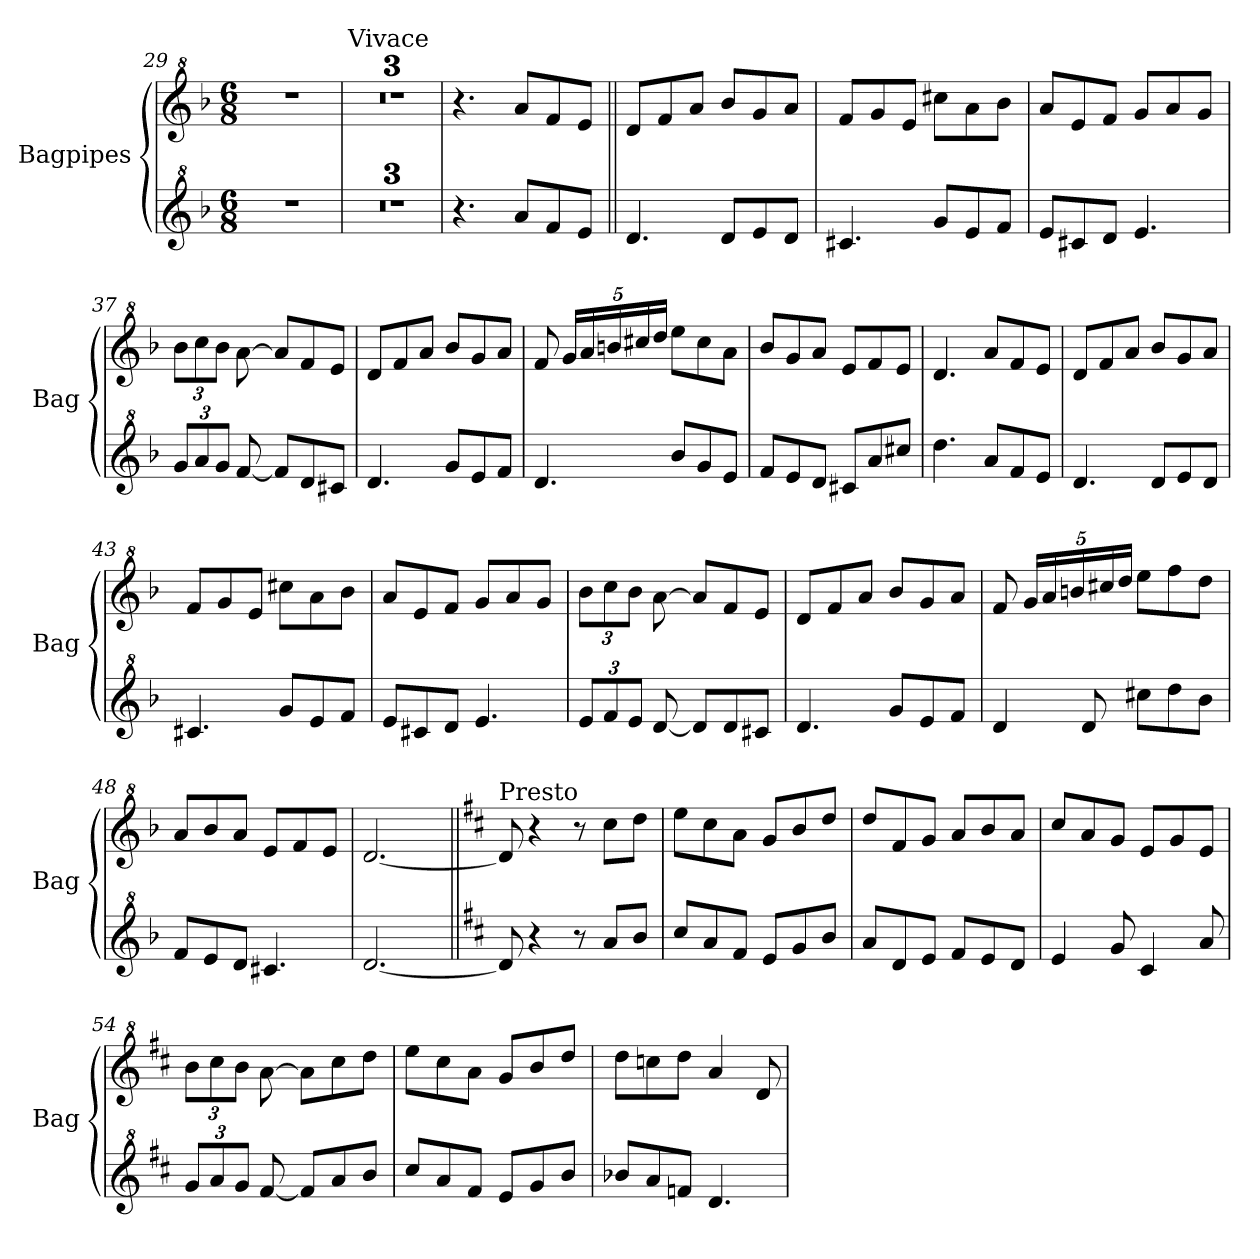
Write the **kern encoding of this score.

**kern	**kern
*part2	*part1
*staff2	*staff1
*I"Bagpipes	*I"Bagpipes
*I'Bag	*I'Bag
*clefG^2	*clefG^2
*k[b-]	*k[b-]
*F:	*F:
*M6/8	*M6/8
=29	=29
2.r	2.r
=30	=30
!	!LO:TX:a:t=Vivace
2.r	2.r
=31	=31
2.r	2.r
=32	=32
2.r	2.r
=33	=33
4.r	4.r
8aa/L	8aa/L
8ff/	8ff/
8ee/J	8ee/J
=34||	=34||
4.dd/	8dd/L
.	8ff/
.	8aa/J
8dd/L	8bb-/L
8ee/	8gg/
8dd/J	8aa/J
!!LO:LB:g=z
=35	=35
4.cc#X/	8ff/L
.	8gg/
.	8ee/J
8gg/L	8ccc#X\L
8ee/	8aa\
8ff/J	8bb-\J
=36	=36
8ee/L	8aa/L
8cc#X/	8ee/
8dd/J	8ff/J
4.ee/	8gg/L
.	8aa/
.	8gg/J
=37	=37
*Xbrackettup	*Xbrackettup
12gg/L	12bb-\L
12aa/	12ccc\
12gg/J	12bb-\J
[8ff/	[8aa\
8ff/L]	8aa/L]
8dd/	8ff/
8cc#X/J	8ee/J
=38	=38
4.dd/	8dd/L
.	8ff/
.	8aa/J
8gg/L	8bb-/L
8ee/	8gg/
8ff/J	8aa/J
=39	=39
4.dd/	8ff/
.	20gg/LL
.	20aa/
.	20bbn/
.	20ccc#X/
.	20ddd/JJ
8bb-/L	8eee\L
8gg/	8ccc#\
8ee/J	8aa\J
=40	=40
8ff/L	8bb-/L
8ee/	8gg/
8dd/J	8aa/J
8cc#X/L	8ee/L
8aa/	8ff/
8ccc#X/J	8ee/J
!!LO:LB:g=z
=41	=41
4.ddd\	4.dd/
8aa/L	8aa/L
8ff/	8ff/
8ee/J	8ee/J
=42	=42
4.dd/	8dd/L
.	8ff/
.	8aa/J
8dd/L	8bb-/L
8ee/	8gg/
8dd/J	8aa/J
=43	=43
4.cc#X/	8ff/L
.	8gg/
.	8ee/J
8gg/L	8ccc#X\L
8ee/	8aa\
8ff/J	8bb-\J
=44	=44
8ee/L	8aa/L
8cc#X/	8ee/
8dd/J	8ff/J
4.ee/	8gg/L
.	8aa/
.	8gg/J
=45	=45
12ee/L	12bb-\L
12ff/	12ccc\
12ee/J	12bb-\J
[8dd/	[8aa\
8dd/L]	8aa/L]
8dd/	8ff/
8cc#X/J	8ee/J
=46	=46
4.dd/	8dd/L
.	8ff/
.	8aa/J
8gg/L	8bb-/L
8ee/	8gg/
8ff/J	8aa/J
!!LO:PB:g=z
=47	=47
4dd/	8ff/
.	20gg/LL
.	20aa/
.	20bbn/
8dd/	.
.	20ccc#X/
.	20ddd/JJ
8ccc#X\L	8eee\L
8ddd\	8fff\
8bb-\J	8ddd\J
=48	=48
8ff/L	8aa/L
8ee/	8bb-/
8dd/J	8aa/J
4.cc#X/	8ee/L
.	8ff/
.	8ee/J
=49	=49
[2.dd/	[2.dd/
=50||	=50||
*k[f#c#]	*k[f#c#]
*D:	*D:
!	!LO:TX:a:t=Presto
8dd/]	8dd/]
4r	4r
8r	8r
8aa/L	8ccc#\L
8bb/J	8ddd\J
=51	=51
8ccc#/L	8eee\L
8aa/	8ccc#\
8ff#/J	8aa\J
8ee/L	8gg/L
8gg/	8bb/
8bb/J	8ddd/J
=52	=52
8aa/L	8ddd/L
8dd/	8ff#/
8ee/J	8gg/J
8ff#/L	8aa/L
8ee/	8bb/
8dd/J	8aa/J
=53	=53
4ee/	8ccc#/L
.	8aa/
8gg/	8gg/J
4cc#/	8ee/L
.	8gg/
8aa/	8ee/J
!!LO:LB:g=z
=54	=54
12gg/L	12bb\L
12aa/	12ccc#\
12gg/J	12bb\J
[8ff#/	[8aa\
8ff#/L]	8aa\L]
8aa/	8ccc#\
8bb/J	8ddd\J
=55	=55
8ccc#/L	8eee\L
8aa/	8ccc#\
8ff#/J	8aa\J
8ee/L	8gg/L
8gg/	8bb/
8bb/J	8ddd/J
=56	=56
8bb-X/L	8ddd\L
8aa/	8cccn\
8ffn/J	8ddd\J
4.dd/	4aa/
.	8dd/
=	=
*-	*-
